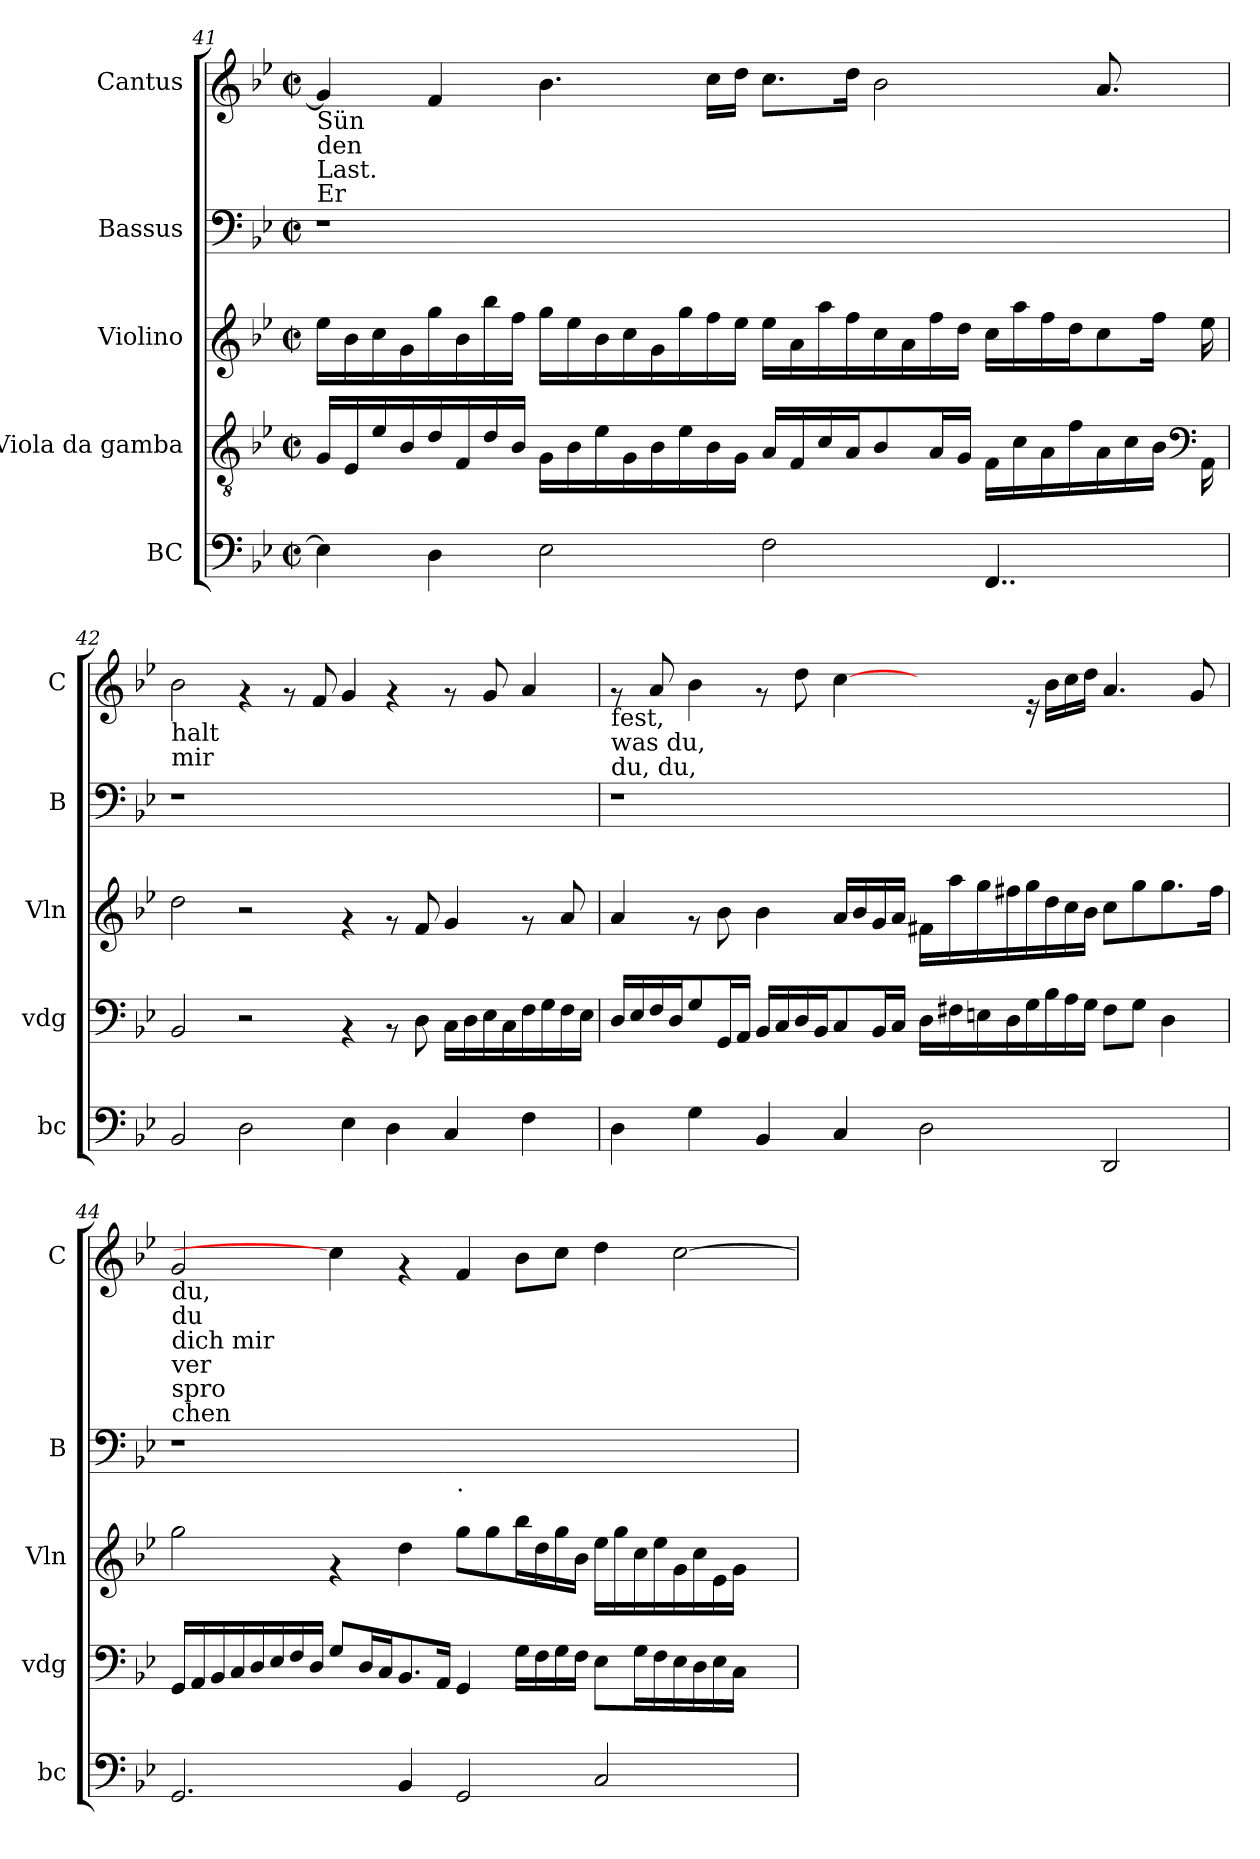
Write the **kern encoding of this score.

**kern	**kern	**kern	**kern	**kern
*part5	*part4	*part3	*part2	*part1
*staff5	*staff4	*staff3	*staff2	*staff1
*I"BC	*I"Viola da gamba	*I"Violino	*I"Bassus	*I"Cantus
*I'bc	*I'vdg	*I'Vln	*I'B	*I'C
*clefF4	*clefGv2	*clefG2	*clefF4	*clefG2
*k[b-e-]	*k[b-e-]	*k[b-e-]	*k[b-e-]	*k[b-e-]
*B-:	*B-:	*B-:	*B-:	*B-:
*M2/2	*M2/2	*M2/2	*M2/2	*M2/2
*met(c|)	*met(c|)	*met(c|)	*met(c|)	*met(c|)
=41	=41	=41	=41	=41
!	!	!	!	!LO:TX:b:t=Sün
!	!	!	!	!LO:TX:b:t=den
!	!	!	!	!LO:TX:b:t=Last.
!	!	!	!	!LO:TX:b:t=Er
4E-\]	16G/LL	16ee-\LL	1r	4g/]
.	16E-/	16b-\	.	.
.	16e-/	16cc\	.	.
.	16B-/	16g\	.	.
4D\	16d/	16gg\	.	4f/
.	16F/	16b-\	.	.
.	16d/	16bb-\	.	.
.	16B-/JJ	16ff\JJ	.	.
2E-\	16G\LL	16gg\LL	.	4.b-\
.	16B-\	16ee-\	.	.
.	16e-\	16b-\	.	.
.	16G\	16cc\	.	.
.	16B-\	16g\	.	.
.	16e-\	16gg\	.	.
.	16B-\	16ff\	.	16cc\LL
.	16G\JJ	16ee-\JJ	.	16dd\JJ
2F\	16A/LL	16ee-\LL	1ryy	8.cc\L
.	16F/	16a\	.	.
.	16c/	16aa\	.	.
.	16A/J	16ff\	.	16dd\Jk
.	8B-/	16cc\	.	2b-\
.	.	16a\	.	.
.	16A/L	16ff\	.	.
.	16G/JJ	16dd\JJ	.	.
4..FF/	16F\LL	16cc\LL	.	.
.	16c\	16aa\	.	.
.	16A\	16ff\	.	.
.	16f\	16dd\J	.	.
.	16A\	8cc\	.	8.a/
.	16c\	.	.	.
.	16B-\JJ	16ff\Jk	.	.
*	*clefF4	*	*	*
16ryy	16AA\	16ee-\	.	16ryy
=42	=42	=42	=42	=42
!	!	!	!	!LO:TX:b:t=halt
!	!	!	!	!LO:TX:b:t=mir
2BB-/	2BB-/	2dd\	1r	2b-\
2D\	2r	2r	.	4rf
.	.	.	.	8rf
.	.	.	.	8f/
4E-\	4rAA	4rf	1ryy	4g/
4D\	8rAA	8rf	.	4rf
.	8D\	8f/	.	.
4C/	16C\LL	4g/	.	8rf
.	16D\	.	.	.
.	16E-\	.	.	8g/
.	16C\	.	.	.
4F\	16F\	8rf	.	4a/
.	16G\	.	.	.
.	16F\	8a/	.	.
.	16E-\JJ	.	.	.
=43	=43	=43	=43	=43
!	!	!	!	!LO:TX:b:t=fest,
!	!	!	!	!LO:TX:b:t=was du,
!	!	!	!	!LO:TX:b:t=du, du,
4D\	16D/LL	4a/	1r	8rf
.	16E-/	.	.	.
.	16F/	.	.	8a/
.	16D/J	.	.	.
4G\	8G/	8rf	.	4b-\
.	16GG/L	8b-\	.	.
.	16AA/JJ	.	.	.
4BB-/	16BB-/LL	4b-\	.	8rf
.	16C/	.	.	.
.	16D/	.	.	8dd\
.	16BB-/J	.	.	.
4C/	8C/	16a/LL	.	[4cc\
.	.	16b-/	.	.
.	16BB-/L	16g/	.	.
.	16C/JJ	16a/JJ	.	.
2D\	16D\LL	16f#X\LL	1ryy	4ryy
.	16F#X\	16aa\	.	.
.	16En\	16gg\	.	.
.	16D\	16ff#X\	.	.
.	16G\	16gg\	.	16re
.	16B-\	16dd\	.	16b-\LL
.	16A\	16cc\	.	16cc\
.	16G\JJ	16b-\JJ	.	16dd\JJ
2DD/	8F#\L	8cc\L	.	4.a/
.	8G\J	8gg\	.	.
.	4D\	8.gg\	.	.
.	.	.	.	8g/
.	.	16ff#\Jk	.	.
!!LO:LB:g=z
=44	=44	=44	=44	=44
!	!	!	!	!LO:TX:b:t=du,
!	!	!	!	!LO:TX:b:t=du
!	!	!	!	!LO:TX:b:t=dich mir
!	!	!	!	!LO:TX:b:t=ver
!	!	!	!	!LO:TX:b:t=spro
!	!	!	!	!LO:TX:b:t=chen
2.GG/	16GG/LL	2gg\	1r	2g/
.	16AA/	.	.	.
.	16BB-/	.	.	.
.	16C/	.	.	.
.	16D/	.	.	.
.	16E-/	.	.	.
.	16F/	.	.	.
.	16D/JJ	.	.	.
.	8G/L	4rf	.	4cc\]
.	16D/L	.	.	.
.	16C/J	.	.	.
4BB-/	8.BB-/	4dd\	.	4rf
.	16AA/Jk	.	.	.
!	!	!	!LO:TX:b:t=.	!
2GG/	4GG/	8gg\L	1ryy	4f/
.	.	8gg\	.	.
.	16G\LL	16bb-\L	.	8b-\L
.	16F\	16dd\	.	.
.	16G\	16gg\	.	8cc\J
.	16F\JJ	16b-\JJ	.	.
2C/	8E-\L	16ee-\LL	.	4dd\
.	.	16gg\	.	.
.	16G\L	16cc\	.	.
.	16F\	16ee-\	.	.
.	16E-\	16g\	.	[>2cc\
.	16D\	16cc\	.	.
.	16E-\	16e-\	.	.
.	16C\JJ	16g\JJ	.	.
4ryy	4ryy	4ryy	4ryy	.
=	=	=	=	=
*-	*-	*-	*-	*-
